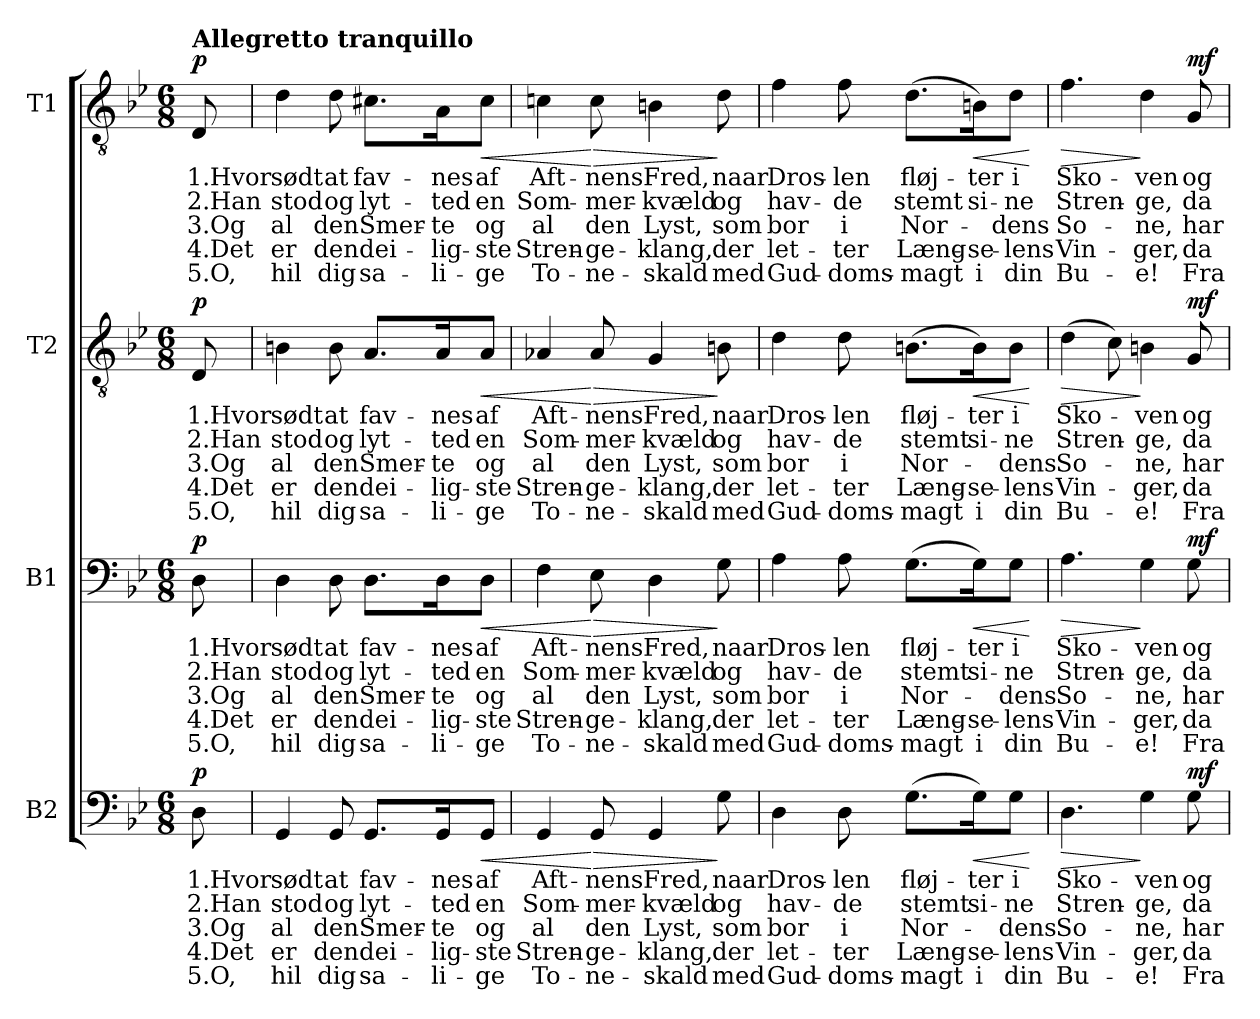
**kern	**text	**text	**text	**text	**text	**dynam	**kern	**text	**text	**text	**text	**text	**dynam	**kern	**text	**text	**text	**text	**text	**dynam	**kern	**text	**text	**text	**text	**text	**dynam
*part4	*part4	*part4	*part4	*part4	*part4	*part4	*part3	*part3	*part3	*part3	*part3	*part3	*part3	*part2	*part2	*part2	*part2	*part2	*part2	*part2	*part1	*part1	*part1	*part1	*part1	*part1	*part1
*staff4	*staff4	*staff4	*staff4	*staff4	*staff4	*staff4	*staff3	*staff3	*staff3	*staff3	*staff3	*staff3	*staff3	*staff2	*staff2	*staff2	*staff2	*staff2	*staff2	*staff2	*staff1	*staff1	*staff1	*staff1	*staff1	*staff1	*staff1
*I"B2	*	*	*	*	*	*	*I"B1	*	*	*	*	*	*	*I"T2	*	*	*	*	*	*	*I"T1	*	*	*	*	*	*
*clefF4	*	*	*	*	*	*	*clefF4	*	*	*	*	*	*	*clefGv2	*	*	*	*	*	*	*clefGv2	*	*	*	*	*	*
*k[b-e-]	*	*	*	*	*	*	*k[b-e-]	*	*	*	*	*	*	*k[b-e-]	*	*	*	*	*	*	*k[b-e-]	*	*	*	*	*	*
*M6/8	*	*	*	*	*	*	*M6/8	*	*	*	*	*	*	*M6/8	*	*	*	*	*	*	*M6/8	*	*	*	*	*	*
=	=	=	=	=	=	=	=	=	=	=	=	=	=	=	=	=	=	=	=	=	=	=	=	=	=	=	=
!	!	!	!	!	!	!	!	!	!	!	!	!	!	!	!	!	!	!	!	!	!LO:TX:a:B:t=Allegretto tranquillo	!	!	!	!	!	!
!	!LO:LY:b	!LO:LY:b	!LO:LY:b	!LO:LY:b	!LO:LY:b	!LO:DY:a	!	!LO:LY:b	!LO:LY:b	!LO:LY:b	!LO:LY:b	!LO:LY:b	!LO:DY:a	!	!LO:LY:b	!LO:LY:b	!LO:LY:b	!LO:LY:b	!LO:LY:b	!LO:DY:a	!	!LO:LY:b	!LO:LY:b	!LO:LY:b	!LO:LY:b	!LO:LY:b	!LO:DY:a
8D\	1.Hvor	2.Han	3.Og	4.Det	5.O,	p	8D\	1.Hvor	2.Han	3.Og	4.Det	5.O,	p	8D/	1.Hvor	2.Han	3.Og	4.Det	5.O,	p	8D/	1.Hvor	2.Han	3.Og	4.Det	5.O,	p
=1	=1	=1	=1	=1	=1	=1	=1	=1	=1	=1	=1	=1	=1	=1	=1	=1	=1	=1	=1	=1	=1	=1	=1	=1	=1	=1	=1
!	!LO:LY:b	!LO:LY:b	!LO:LY:b	!LO:LY:b	!LO:LY:b	!	!	!LO:LY:b	!LO:LY:b	!LO:LY:b	!LO:LY:b	!LO:LY:b	!	!	!LO:LY:b	!LO:LY:b	!LO:LY:b	!LO:LY:b	!LO:LY:b	!	!	!LO:LY:b	!LO:LY:b	!LO:LY:b	!LO:LY:b	!LO:LY:b	!
4GG/	sødt	stod	al	er	hil	.	4D\	sødt	stod	al	er	hil	.	4Bn\	sødt	stod	al	er	hil	.	4d\	sødt	stod	al	er	hil	.
!	!LO:LY:b	!LO:LY:b	!LO:LY:b	!LO:LY:b	!LO:LY:b	!	!	!LO:LY:b	!LO:LY:b	!LO:LY:b	!LO:LY:b	!LO:LY:b	!	!	!LO:LY:b	!LO:LY:b	!LO:LY:b	!LO:LY:b	!LO:LY:b	!	!	!LO:LY:b	!LO:LY:b	!LO:LY:b	!LO:LY:b	!LO:LY:b	!
8GG/	at	og	den	den	dig	.	8D\	at	og	den	den	dig	.	8B\	at	og	den	den	dig	.	8d\	at	og	den	den	dig	.
!	!LO:LY:b	!LO:LY:b	!LO:LY:b	!LO:LY:b	!LO:LY:b	!	!	!LO:LY:b	!LO:LY:b	!LO:LY:b	!LO:LY:b	!LO:LY:b	!	!	!LO:LY:b	!LO:LY:b	!LO:LY:b	!LO:LY:b	!LO:LY:b	!	!	!LO:LY:b	!LO:LY:b	!LO:LY:b	!LO:LY:b	!LO:LY:b	!
8.GG/L	fav-	lyt-	Smer-	dei-	sa-	.	8.D\L	fav-	lyt-	Smer-	dei-	sa-	.	8.A/L	fav-	lyt-	Smer-	dei-	sa-	.	8.c#X\L	fav-	lyt-	Smer-	dei-	sa-	.
!	!LO:LY:b	!LO:LY:b	!LO:LY:b	!LO:LY:b	!LO:LY:b	!	!	!LO:LY:b	!LO:LY:b	!LO:LY:b	!LO:LY:b	!LO:LY:b	!	!	!LO:LY:b	!LO:LY:b	!LO:LY:b	!LO:LY:b	!LO:LY:b	!	!	!LO:LY:b	!LO:LY:b	!LO:LY:b	!LO:LY:b	!LO:LY:b	!
16GG/K	-nes	-ted	-te	-lig-	-li-	.	16D\K	-nes	-ted	-te	-lig-	-li-	.	16A/K	-nes	-ted	-te	-lig-	-li-	.	16A\K	-nes	-ted	-te	-lig-	-li-	.
!	!LO:LY:b	!LO:LY:b	!LO:LY:b	!LO:LY:b	!LO:LY:b	!LO:HP:b	!	!LO:LY:b	!LO:LY:b	!LO:LY:b	!LO:LY:b	!LO:LY:b	!LO:HP:b	!	!LO:LY:b	!LO:LY:b	!LO:LY:b	!LO:LY:b	!LO:LY:b	!LO:HP:b	!	!LO:LY:b	!LO:LY:b	!LO:LY:b	!LO:LY:b	!LO:LY:b	!LO:HP:b
8GG/J	af	en	og	-ste	-ge	<	8D\J	af	en	og	-ste	-ge	<	8A/J	af	en	og	-ste	-ge	<	8c#\J	af	en	og	-ste	-ge	<
=2	=2	=2	=2	=2	=2	=2	=2	=2	=2	=2	=2	=2	=2	=2	=2	=2	=2	=2	=2	=2	=2	=2	=2	=2	=2	=2	=2
!	!LO:LY:b	!LO:LY:b	!LO:LY:b	!LO:LY:b	!LO:LY:b	!	!	!LO:LY:b	!LO:LY:b	!LO:LY:b	!LO:LY:b	!LO:LY:b	!	!	!LO:LY:b	!LO:LY:b	!LO:LY:b	!LO:LY:b	!LO:LY:b	!	!	!LO:LY:b	!LO:LY:b	!LO:LY:b	!LO:LY:b	!LO:LY:b	!
4GG/	Aft-	Som-	al	Stren-	To-	.	4F\	Aft-	Som-	al	Stren-	To-	.	4A-X/	Aft-	Som-	al	Stren-	To-	.	4cn\	Aft-	Som-	al	Stren-	To-	.
!	!LO:LY:b	!LO:LY:b	!LO:LY:b	!LO:LY:b	!LO:LY:b	!LO:HP:n=1:b	!	!LO:LY:b	!LO:LY:b	!LO:LY:b	!LO:LY:b	!LO:LY:b	!LO:HP:n=1:b	!	!LO:LY:b	!LO:LY:b	!LO:LY:b	!LO:LY:b	!LO:LY:b	!LO:HP:n=1:b	!	!LO:LY:b	!LO:LY:b	!LO:LY:b	!LO:LY:b	!LO:LY:b	!LO:HP:n=1:b
8GG/	-nens	-mer-	den	-ge-	-ne-	[ >	8E-\	-nens	-mer-	den	-ge-	-ne-	[ >	8A-/	-nens	-mer-	den	-ge-	-ne-	[ >	8c\	-nens	-mer-	den	-ge-	-ne-	[ >
!	!LO:LY:b	!LO:LY:b	!LO:LY:b	!LO:LY:b	!LO:LY:b	!	!	!LO:LY:b	!LO:LY:b	!LO:LY:b	!LO:LY:b	!LO:LY:b	!	!	!LO:LY:b	!LO:LY:b	!LO:LY:b	!LO:LY:b	!LO:LY:b	!	!	!LO:LY:b	!LO:LY:b	!LO:LY:b	!LO:LY:b	!LO:LY:b	!
4GG/	Fred,	-kvæld	Lyst,	-klang,	-skald	.	4D\	Fred,	-kvæld	Lyst,	-klang,	-skald	.	4G/	Fred,	-kvæld	Lyst,	-klang,	-skald	.	4Bn\	Fred,	-kvæld	Lyst,	-klang,	-skald	.
!	!LO:LY:b	!LO:LY:b	!LO:LY:b	!LO:LY:b	!LO:LY:b	!	!	!LO:LY:b	!LO:LY:b	!LO:LY:b	!LO:LY:b	!LO:LY:b	!	!	!LO:LY:b	!LO:LY:b	!LO:LY:b	!LO:LY:b	!LO:LY:b	!	!	!LO:LY:b	!LO:LY:b	!LO:LY:b	!LO:LY:b	!LO:LY:b	!
8G\	naar	og	som	der	med	]	8G\	naar	og	som	der	med	]	8Bn\	naar	og	som	der	med	]	8d\	naar	og	som	der	med	]
=3	=3	=3	=3	=3	=3	=3	=3	=3	=3	=3	=3	=3	=3	=3	=3	=3	=3	=3	=3	=3	=3	=3	=3	=3	=3	=3	=3
!	!LO:LY:b	!LO:LY:b	!LO:LY:b	!LO:LY:b	!LO:LY:b	!	!	!LO:LY:b	!LO:LY:b	!LO:LY:b	!LO:LY:b	!LO:LY:b	!	!	!LO:LY:b	!LO:LY:b	!LO:LY:b	!LO:LY:b	!LO:LY:b	!	!	!LO:LY:b	!LO:LY:b	!LO:LY:b	!LO:LY:b	!LO:LY:b	!
4D\	Dros-	hav-	bor	let-	Gud-	.	4A\	Dros-	hav-	bor	let-	Gud-	.	4d\	Dros-	hav-	bor	let-	Gud-	.	4f\	Dros-	hav-	bor	let-	Gud-	.
!	!LO:LY:b	!LO:LY:b	!LO:LY:b	!LO:LY:b	!LO:LY:b	!	!	!LO:LY:b	!LO:LY:b	!LO:LY:b	!LO:LY:b	!LO:LY:b	!	!	!LO:LY:b	!LO:LY:b	!LO:LY:b	!LO:LY:b	!LO:LY:b	!	!	!LO:LY:b	!LO:LY:b	!LO:LY:b	!LO:LY:b	!LO:LY:b	!
8D\	-len	-de	i	-ter	-doms-	.	8A\	-len	-de	i	-ter	-doms-	.	8d\	-len	-de	i	-ter	-doms-	.	8f\	-len	-de	i	-ter	-doms-	.
!	!LO:LY:b	!LO:LY:b	!LO:LY:b	!LO:LY:b	!LO:LY:b	!	!	!LO:LY:b	!LO:LY:b	!LO:LY:b	!LO:LY:b	!LO:LY:b	!	!	!LO:LY:b	!LO:LY:b	!LO:LY:b	!LO:LY:b	!LO:LY:b	!	!	!LO:LY:b	!LO:LY:b	!LO:LY:b	!LO:LY:b	!LO:LY:b	!
(>8.G\L	fløj-	stemt	Nor-	Læng-	-magt	.	(>8.G\L	fløj-	stemt	Nor-	Læng-	-magt	.	(>8.Bn\L	fløj-	stemt	Nor-	Læng-	-magt	.	(>8.d\L	fløj-	stemt	Nor-	Læng-	-magt	.
!	!LO:LY:b	!LO:LY:b	!	!LO:LY:b	!LO:LY:b	!LO:HP:b	!	!LO:LY:b	!LO:LY:b	!	!LO:LY:b	!LO:LY:b	!LO:HP:b	!	!LO:LY:b	!LO:LY:b	!	!LO:LY:b	!LO:LY:b	!LO:HP:b	!	!LO:LY:b	!LO:LY:b	!	!LO:LY:b	!LO:LY:b	!LO:HP:b
16G\K)	-ter	si-	.	-se-	i	<	16G\K)	-ter	si-	.	-se-	i	<	16B\K)	-ter	si-	.	-se-	i	<	16Bn\K)	-ter	si-	.	-se-	i	<
!	!LO:LY:b	!LO:LY:b	!LO:LY:b	!LO:LY:b	!LO:LY:b	!	!	!LO:LY:b	!LO:LY:b	!LO:LY:b	!LO:LY:b	!LO:LY:b	!	!	!LO:LY:b	!LO:LY:b	!LO:LY:b	!LO:LY:b	!LO:LY:b	!	!	!LO:LY:b	!LO:LY:b	!LO:LY:b	!LO:LY:b	!LO:LY:b	!
8G\J	i	-ne	-dens	-lens	din	.	8G\J	i	-ne	-dens	-lens	din	.	8B\J	i	-ne	-dens	-lens	din	.	8d\J	i	-ne	-dens	-lens	din	.
.	.	.	.	.	.	[	.	.	.	.	.	.	[	.	.	.	.	.	.	[	.	.	.	.	.	.	[
=4	=4	=4	=4	=4	=4	=4	=4	=4	=4	=4	=4	=4	=4	=4	=4	=4	=4	=4	=4	=4	=4	=4	=4	=4	=4	=4	=4
!	!LO:LY:b	!LO:LY:b	!LO:LY:b	!LO:LY:b	!LO:LY:b	!LO:HP:b	!	!LO:LY:b	!LO:LY:b	!LO:LY:b	!LO:LY:b	!LO:LY:b	!LO:HP:b	!	!LO:LY:b	!LO:LY:b	!LO:LY:b	!LO:LY:b	!LO:LY:b	!LO:HP:b	!	!LO:LY:b	!LO:LY:b	!LO:LY:b	!LO:LY:b	!LO:LY:b	!LO:HP:b
4.D\	Sko-	Stren-	So-	Vin-	Bu-	>	4.A\	Sko-	Stren-	So-	Vin-	Bu-	>	(>4d\	Sko-	Stren-	So-	Vin-	Bu-	>	4.f\	Sko-	Stren-	So-	Vin-	Bu-	>
.	.	.	.	.	.	.	.	.	.	.	.	.	.	8c\)	.	.	.	.	.	.	.	.	.	.	.	.	.
!	!LO:LY:b	!LO:LY:b	!LO:LY:b	!LO:LY:b	!LO:LY:b	!	!	!LO:LY:b	!LO:LY:b	!LO:LY:b	!LO:LY:b	!LO:LY:b	!	!	!LO:LY:b	!LO:LY:b	!LO:LY:b	!LO:LY:b	!LO:LY:b	!	!	!LO:LY:b	!LO:LY:b	!LO:LY:b	!LO:LY:b	!LO:LY:b	!
4G\	-ven	-ge,	-ne,	-ger,	-e!	]	4G\	-ven	-ge,	-ne,	-ger,	-e!	]	4Bn\	-ven	-ge,	-ne,	-ger,	-e!	]	4d\	-ven	-ge,	-ne,	-ger,	-e!	]
!	!LO:LY:b	!LO:LY:b	!LO:LY:b	!LO:LY:b	!LO:LY:b	!LO:DY:a	!	!LO:LY:b	!LO:LY:b	!LO:LY:b	!LO:LY:b	!LO:LY:b	!LO:DY:a	!	!LO:LY:b	!LO:LY:b	!LO:LY:b	!LO:LY:b	!LO:LY:b	!LO:DY:a	!	!LO:LY:b	!LO:LY:b	!LO:LY:b	!LO:LY:b	!LO:LY:b	!LO:DY:a
8G\	og	da	har	da	Fra	mf	8G\	og	da	har	da	Fra	mf	8G/	og	da	har	da	Fra	mf	8G/	og	da	har	da	Fra	mf
=	=	=	=	=	=	=	=	=	=	=	=	=	=	=	=	=	=	=	=	=	=	=	=	=	=	=	=
*-	*-	*-	*-	*-	*-	*-	*-	*-	*-	*-	*-	*-	*-	*-	*-	*-	*-	*-	*-	*-	*-	*-	*-	*-	*-	*-	*-
